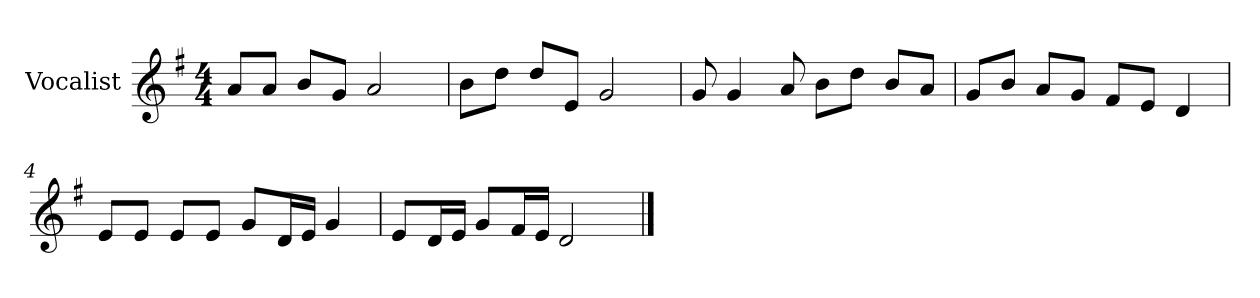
**kern
*part1
*staff1
*I"Vocalist
*k[f#]
*G:
*M4/4
=
8aL
8aJ
8bL
8gJ
2a
=1
8bL
8ddJ
8ddL
8eJ
2g
=2
8g
4g
8a
8bL
8ddJ
8bL
8aJ
=3
8gL
8bJ
8aL
8gJ
8f#L
8eJ
4d
=4
8eL
8eJ
8eL
8eJ
8gL
16dL
16eJJ
4g
=5
8eL
16dL
16eJJ
8gL
16f#L
16eJJ
2d
==
*-
